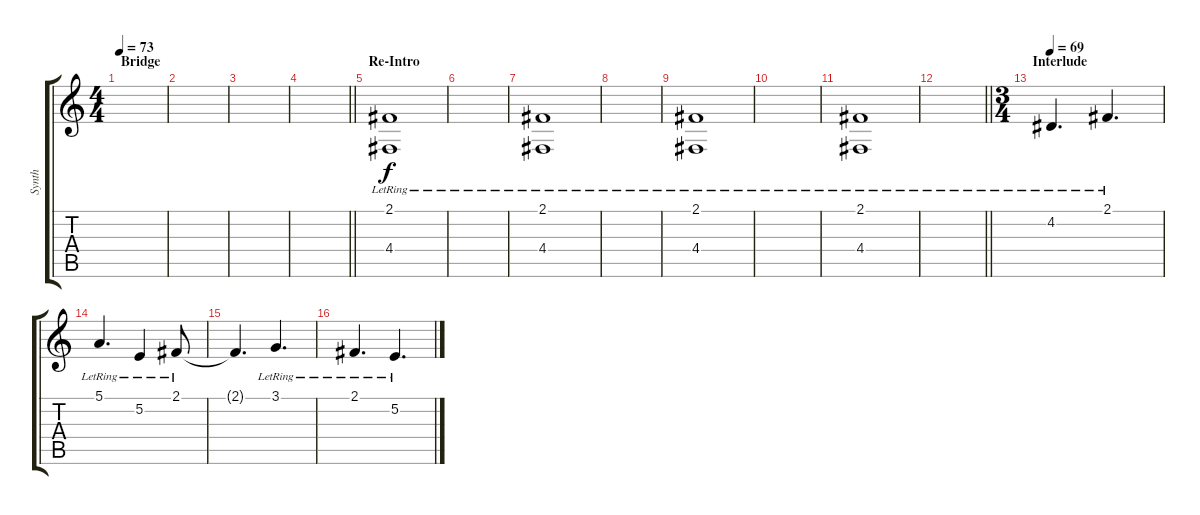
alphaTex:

\track ("Synth" "Synth") {instrument stringensemble2}
\staff {score tabs}
\tuning (E4 B3 G3 D3 A2 D2) {hide}
\ts (4 4)
\section ("" "Bridge")
\tempo 73
\clef g2
\ks c
|
|
|
\barLineRight lightlight
|
\section ("" "Re-Intro")
(2.1{lr} 4.4{lr}).1{volume 10} |
|
(2.1{lr} 4.4{lr}).1{volume 10} |
|
(2.1{lr} 4.4{lr}).1{volume 10} |
|
(2.1{lr} 4.4{lr}).1{volume 10} |
\barLineRight lightlight
|
\ts (3 4)
\section ("" "Interlude")
\tempo 69
4.2{lr}.4{d} 2.1{lr}.4{d} |
5.1{lr}.4{d} 5.2{lr}.4 2.1{lr}.8 |
2.1{t}.4{d} 3.1{lr}.4{d} |
2.1{lr}.4{d} 5.2{lr}.4{d}
